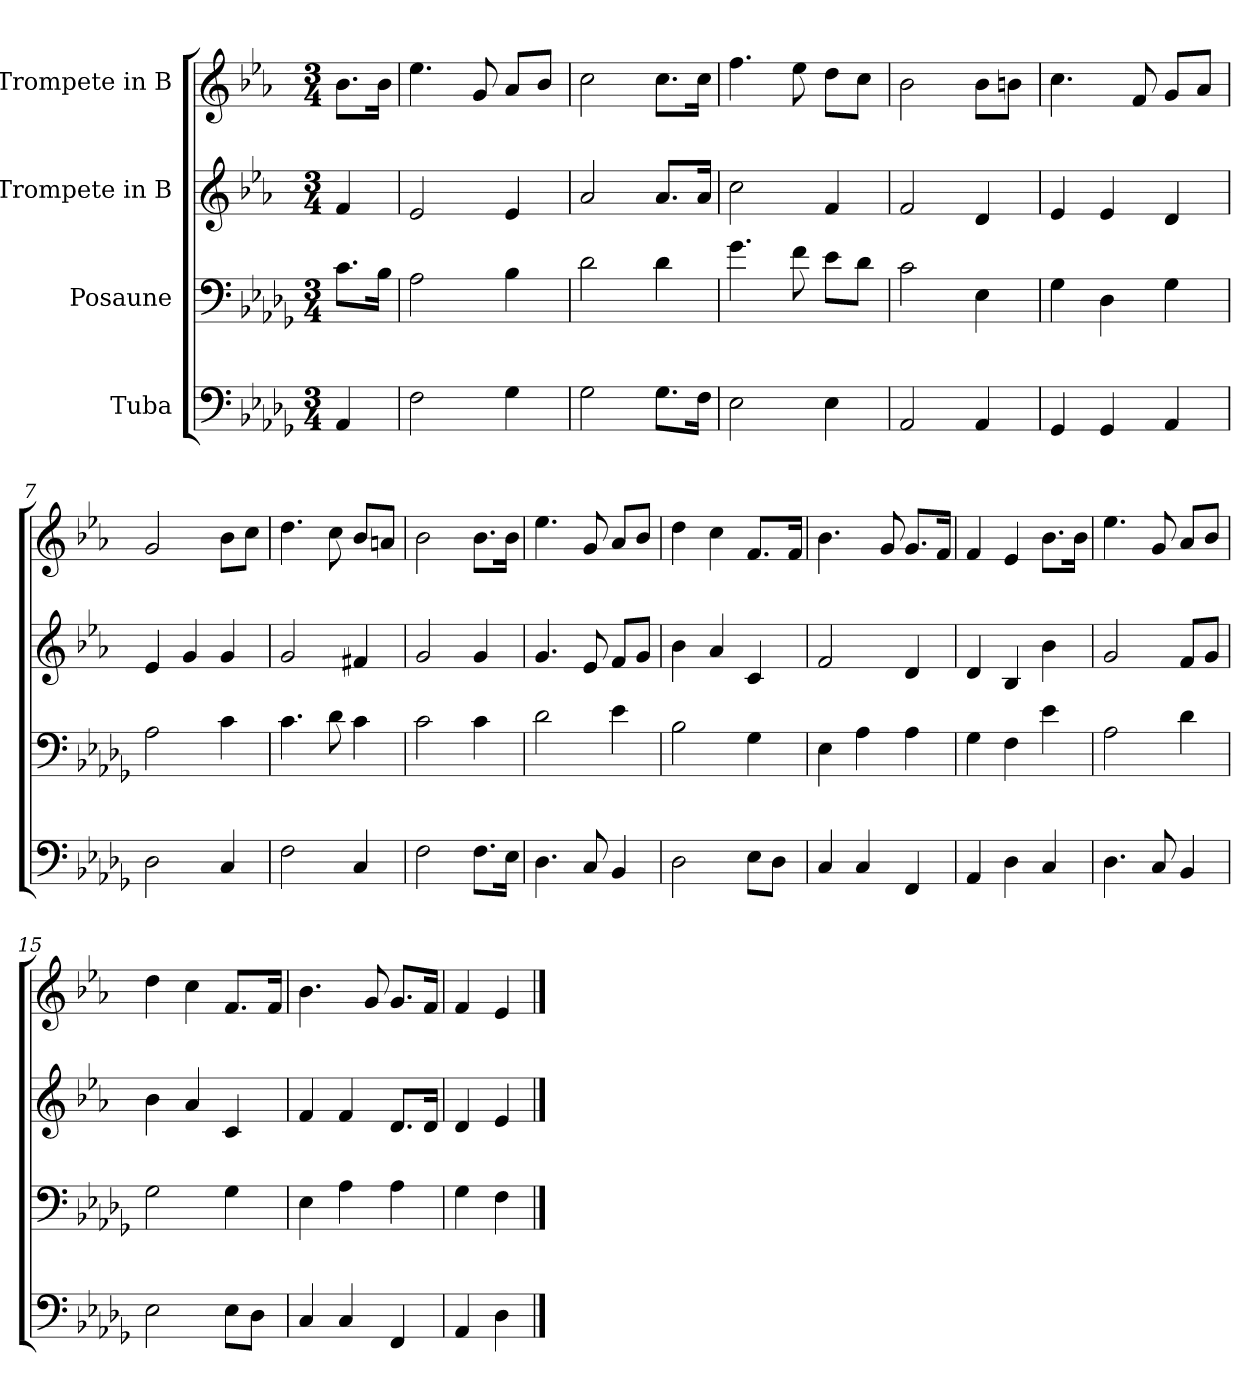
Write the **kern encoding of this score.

**kern	**kern	**kern	**kern
*part4	*part3	*part2	*part1
*staff4	*staff3	*staff2	*staff1
*I"Tuba	*I"Posaune	*I"Trompete in B	*I"Trompete in B
!!LO:PB:g=z
*clefF4	*clefF4	*clefG2	*clefG2
*	*	*ITrd1c2	*ITrd1c2
*k[b-e-a-d-g-]	*k[b-e-a-d-g-]	*k[b-e-a-d-g-]	*k[b-e-a-d-g-]
*D-:	*D-:	*D-:	*D-:
*M3/4	*M3/4	*M3/4	*M3/4
=1	=1	=1	=1
4AA-i/	8.ci\L	4e-i/	8.a-i\L
.	16B-i\Jk	.	16a-i\Jk
=2	=2	=2	=2
2Fi\	2A-i\	2d-i/	4.dd-i\
.	.	.	8fi/
4G-i\	4B-i\	4d-i/	8g-i/L
.	.	.	8a-i/J
=3	=3	=3	=3
2G-i\	2d-i\	2g-i/	2b-i\
8.G-i\L	4d-i\	8.g-i/L	8.b-i\L
16Fi\Jk	.	16g-i/Jk	16b-i\Jk
=4	=4	=4	=4
2E-i\	4.g-i\	2b-i\	4.ee-i\
.	8fi\	.	8dd-i\
4E-i\	8e-i\L	4e-i/	8cci\L
.	8d-i\J	.	8b-i\J
=5	=5	=5	=5
2AA-i/	2ci\	2e-i/	2a-i\
4AA-i/	4E-i\	4ci/	8a-i\L
.	.	.	8ani\J
=6	=6	=6	=6
4GG-i/	4G-i\	4d-i/	4.b-i\
4GG-i/	4D-i\	4d-i/	.
.	.	.	8e-i/
4AA-i/	4G-i\	4ci/	8fi/L
.	.	.	8g-i/J
=7	=7	=7	=7
2D-i\	2A-i\	4d-i/	2fi/
.	.	4fi/	.
4Ci/	4ci\	4fi/	8a-i\L
.	.	.	8b-i\J
=8	=8	=8	=8
2Fi\	4.ci\	2fi/	4.cci\
.	8d-i\	.	8b-i\
4Ci/	4ci\	4eni/	8a-i/L
.	.	.	8gni/J
!!LO:LB:g=z
=9	=9	=9	=9
2Fi\	2ci\	2fi/	2a-i\
8.Fi\L	4ci\	4fi/	8.a-i\L
16E-i\Jk	.	.	16a-i\Jk
=10	=10	=10	=10
4.D-i\	2d-i\	4.fi/	4.dd-i\
8Ci/	.	8d-i/	8fi/
4BB-i/	4e-i\	8e-i/L	8g-i/L
.	.	8fi/J	8a-i/J
=11	=11	=11	=11
2D-i\	2B-i\	4a-i\	4cci\
.	.	4g-i/	4b-i\
8E-i\L	4G-i\	4B-i/	8.e-i/L
8D-i\J	.	.	.
.	.	.	16e-i/Jk
=12	=12	=12	=12
4Ci/	4E-i\	2e-i/	4.a-i\
4Ci/	4A-i\	.	.
.	.	.	8fi/
4FFi/	4A-i\	4ci/	8.fi/L
.	.	.	16e-i/Jk
=13	=13	=13	=13
4AA-i/	4G-i\	4ci/	4e-i/
4D-i\	4Fi\	4A-i/	4d-i/
4Ci/	4e-i\	4a-i\	8.a-i\L
.	.	.	16a-i\Jk
=14	=14	=14	=14
4.D-i\	2A-i\	2fi/	4.dd-i\
8Ci/	.	.	8fi/
4BB-i/	4d-i\	8e-i/L	8g-i/L
.	.	8fi/J	8a-i/J
=15	=15	=15	=15
2E-i\	2G-i\	4a-i\	4cci\
.	.	4g-i/	4b-i\
8E-i\L	4G-i\	4B-i/	8.e-i/L
8D-i\J	.	.	.
.	.	.	16e-i/Jk
=16	=16	=16	=16
4Ci/	4E-i\	4e-i/	4.a-i\
4Ci/	4A-i\	4e-i/	.
.	.	.	8fi/
4FFi/	4A-i\	8.ci/L	8.fi/L
.	.	16ci/Jk	16e-i/Jk
=17	=17	=17	=17
4AA-i/	4G-i\	4ci/	4e-i/
4D-i\	4Fi\	4d-i/	4d-i/
==	==	==	==
*-	*-	*-	*-
